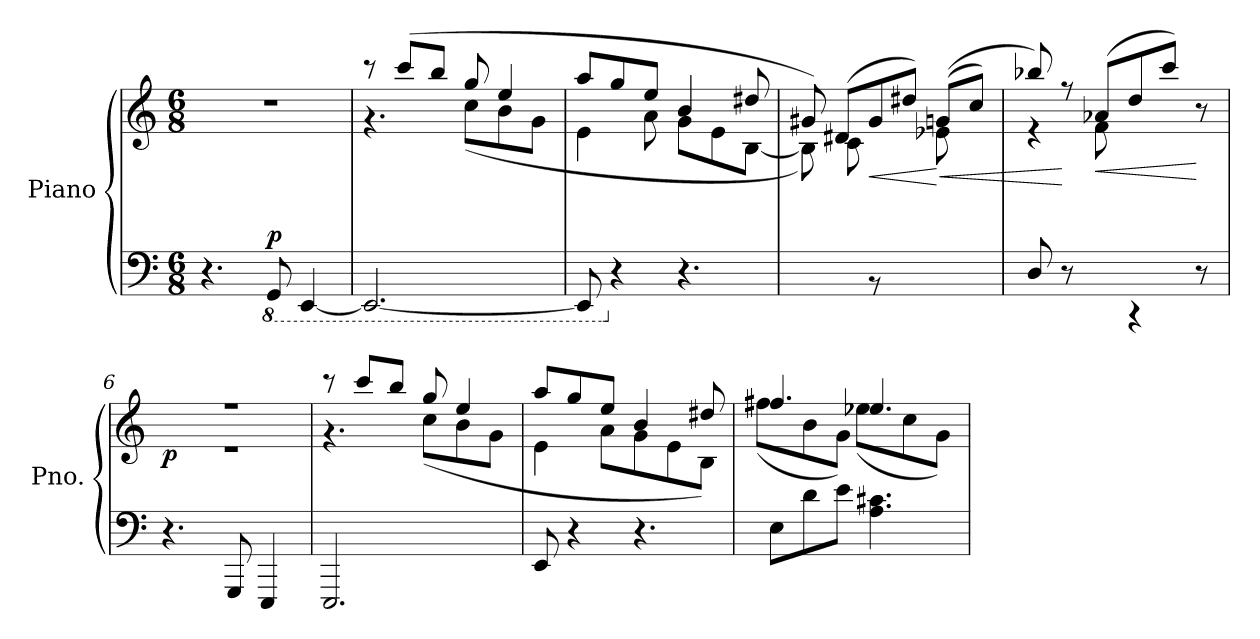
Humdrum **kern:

**kern	**kern	**dynam
*part1	*part1	*part1
*staff2	*staff1	*staff1/2
*I"Piano	*	*
*I'Pno.	*	*
*clefF4	*clefG2	*
*k[]	*k[]	*
*M6/8	*M6/8	*
=1	=1	=1
4.r	2.r	.
*8ba	*	*
!	!	!LO:DY:a=2
8GGG/	.	p
[<4EEE/	.	.
=2	=2	=2
*	*^	*
2.EEE/_	8r	4.r	.
.	(>8ccc/L	.	.
.	8bb/J	.	.
.	8gg/	(<8cc\L	.
.	4ee/	8b\	.
.	.	8g\J	.
=3	=3	=3	=3
8EEE/]	8aa/L	4e\	.
*X8ba	*	*	*
4r	8gg/	.	.
.	8ee/J	8a\	.
4.r	4b/	8g\L	.
.	.	8e\	.
.	8dd#X/	[<8B\J	.
=4	=4	=4	=4
*^	*	*	*
4ryy	8ryy	8g#X/)	8B\])	.
.	8ryy	(>8d#X/L	8c\L	.
!	!	!	!	!LO:HP:b
8F/	8r	8g#/	4ryy	<
8BB/J	4ryy	8dd#X/J)	.	.
!	!	!	!	!LO:HP:n=1:b
8ryy	.	((8gn/L	(<8e-X\L	[ <
8A-X/J)	8ryy	8cc/J)	8ryy	.
!!LO:LB:g=z	!!
=5	=5	=5	=5	=5
4.ryy	8D/	8bb-X/)	4r	.
.	8r	8r	.	[
!	!	!	!	!LO:HP:b
.	8ryy	(>8a-X/L	(<8f\L	<
8A/)	4r	8dd/	4.ryy	.
8BB/J	.	8ccc/J)	.	.
8ryy	8r	8r	.	[
=6	=6	=6	=6	=6
!	!	!	!	!LO:DY:b
*v	*v	*	*	*
4.r	2.r	2.r	p
8GGG/	.	.	.
4EEE/	.	.	.
=7	=7	=7	=7
2.EEE/	8r	4.r	.
.	8ccc/L	.	.
.	8bb/J	.	.
.	8gg/	(8cc\L	.
.	4ee/	8b\	.
.	.	8g\J	.
=8	=8	=8	=8
8EE/	8aa/L	4e\	.
4r	8gg/	.	.
.	8ee/J	8a\L	.
4.r	4b/	8g\	.
.	.	8e\	.
.	8dd#X/	8B\J)	.
=9	=9	=9	=9
8E\L	4.ff#X/	(8ff#\L	.
8d\	.	8b\	.
8e\J	.	8g\J)	.
4.A\ 4.c#X\	4.ee-X/	(<8ee-\L	.
.	.	8cc\	.
.	.	8g\J)	.
*	*v	*v	*
=	=	=
*-	*-	*-
